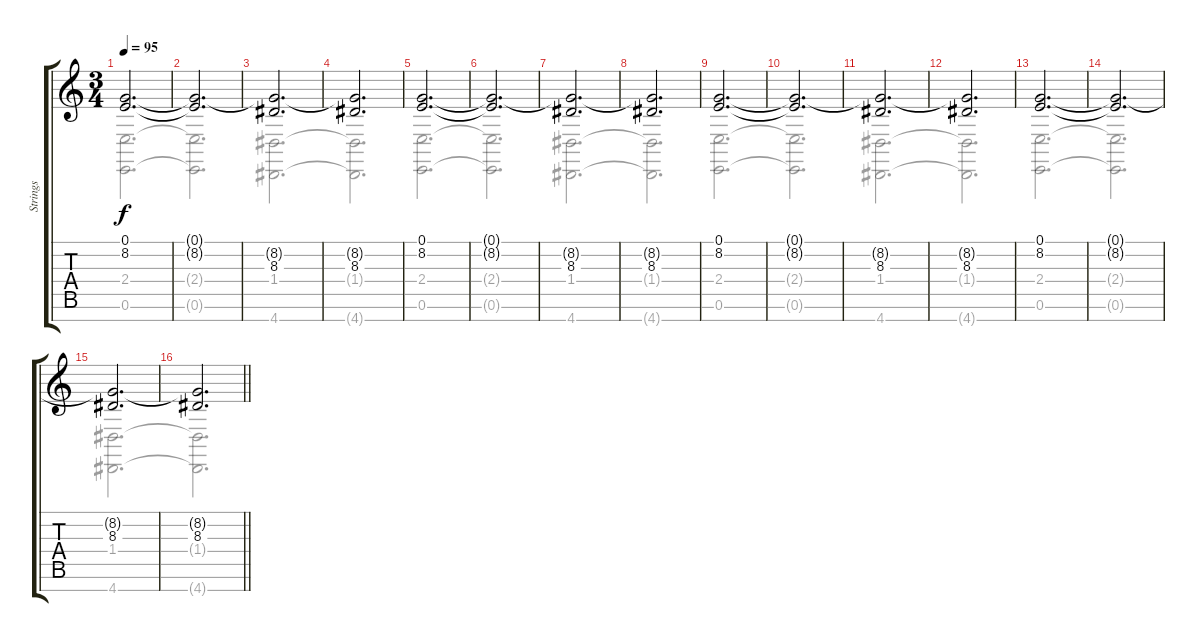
\track ("Strings" "Strings") {instrument stringensemble1}
\staff {score tabs}
\tuning (E4 B3 G3 D3 A2 E2 B1) {hide}
\voice
\ts (3 4)
\tempo 95
\clef g2
\ks c
(0.1 8.2).2{d dy f} |
(0.1{t} 8.2{t}).2{d} |
(8.2{t} 8.3).2{d} |
(8.2{t} 8.3).2{d} |
(0.1 8.2).2{d} |
(0.1{t} 8.2{t}).2{d} |
(8.2{t} 8.3).2{d} |
(8.2{t} 8.3).2{d} |
(0.1 8.2).2{d} |
(0.1{t} 8.2{t}).2{d} |
(8.2{t} 8.3).2{d} |
(8.2{t} 8.3).2{d} |
(0.1 8.2).2{d} |
(0.1{t} 8.2{t}).2{d} |
(8.2{t} 8.3).2{d} |
\barLineRight lightlight
(8.2{t} 8.3).2{d}
\voice
\clef g2
\ottava regular
\simile none
\ks c
(2.4 0.6).2{d dy f} |
(2.4{t} 0.6{t}).2{d} |
(1.4 4.7).2{d} |
(1.4{t} 4.7{t}).2{d} |
(2.4 0.6).2{d} |
(2.4{t} 0.6{t}).2{d} |
(1.4 4.7).2{d} |
(1.4{t} 4.7{t}).2{d} |
(2.4 0.6).2{d} |
(2.4{t} 0.6{t}).2{d} |
(1.4 4.7).2{d} |
(1.4{t} 4.7{t}).2{d} |
(2.4 0.6).2{d} |
(2.4{t} 0.6{t}).2{d} |
(1.4 4.7).2{d} |
\barLineRight lightlight
(1.4{t} 4.7{t}).2{d}
